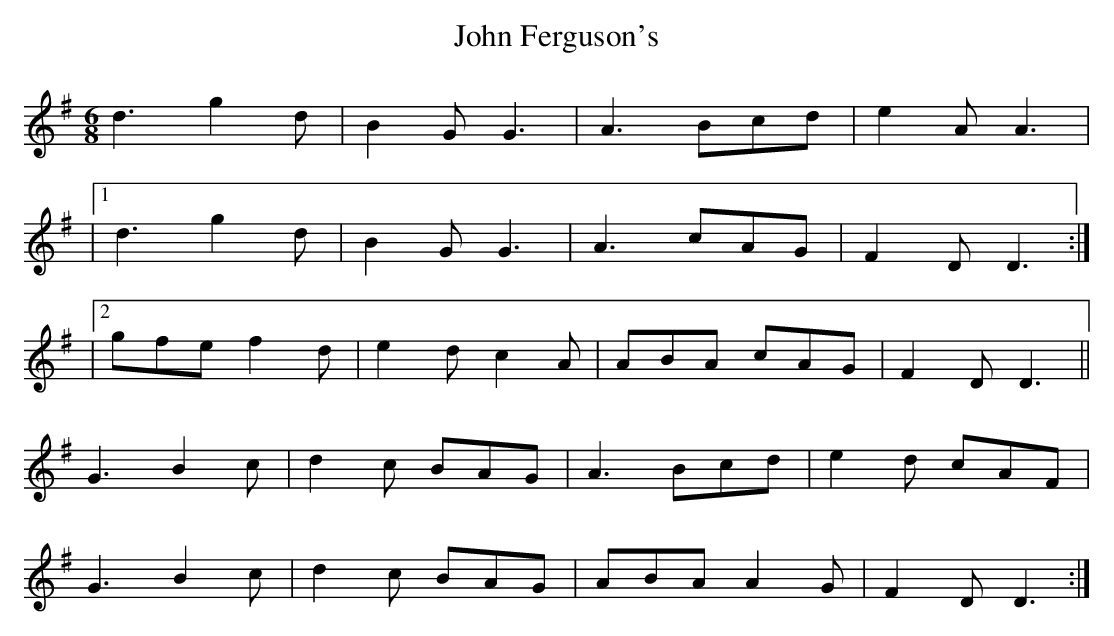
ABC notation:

X:1
T: John Ferguson's
L: 1/8
M: 6/8
K: G
d3 g2d|B2G G3|A3 Bcd|e2A A3|
|1 d3 g2d|B2G G3|A3 cAG|F2D D3 :|
|2 gfe f2d|e2d c2A|ABA cAG|F2D D3||
G3 B2c|d2c BAG|A3 Bcd|e2d cAF|
G3 B2c|d2c BAG|ABA A2G|F2D D3 :|
